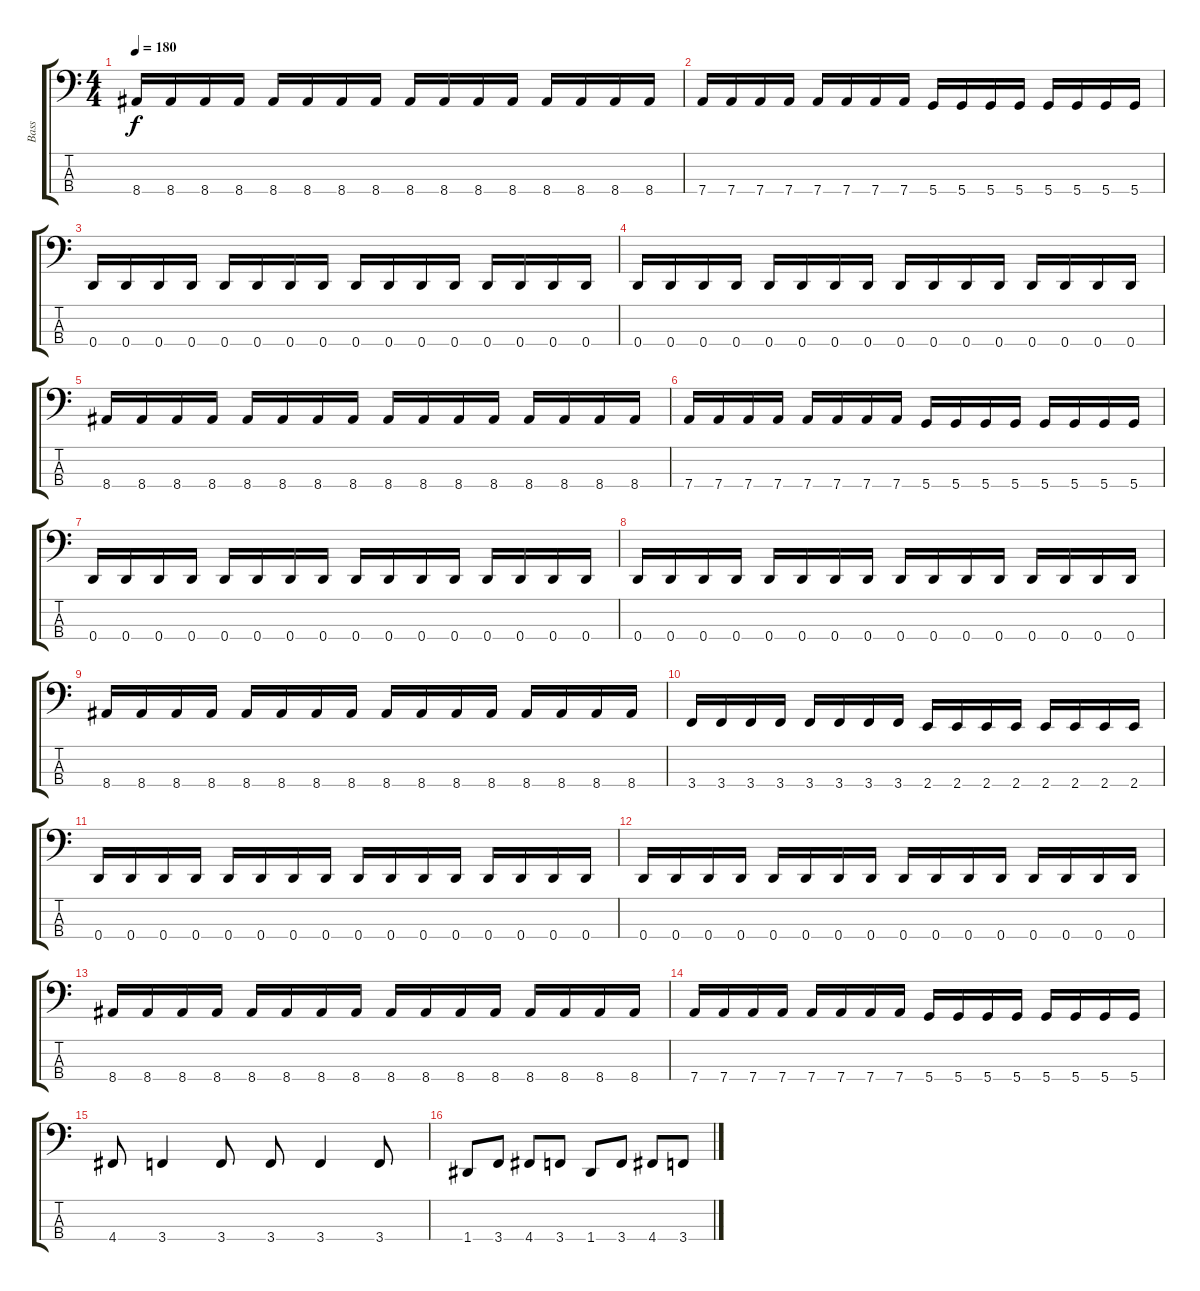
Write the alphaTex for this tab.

\track ("Bass" "Bass") {instrument electricbassfinger}
\staff {score tabs}
\tuning (G2 D2 A1 D1) {hide}
\ts (4 4)
\tempo 180
\clef f4
\ks c
8.4.16{dy f} 8.4.16 8.4.16 8.4.16 8.4.16 8.4.16 8.4.16 8.4.16 8.4.16 8.4.16 8.4.16 8.4.16 8.4.16 8.4.16 8.4.16 8.4.16 |
7.4.16 7.4.16 7.4.16 7.4.16 7.4.16 7.4.16 7.4.16 7.4.16 5.4.16 5.4.16 5.4.16 5.4.16 5.4.16 5.4.16 5.4.16 5.4.16 |
0.4.16 0.4.16 0.4.16 0.4.16 0.4.16 0.4.16 0.4.16 0.4.16 0.4.16 0.4.16 0.4.16 0.4.16 0.4.16 0.4.16 0.4.16 0.4.16 |
0.4.16 0.4.16 0.4.16 0.4.16 0.4.16 0.4.16 0.4.16 0.4.16 0.4.16 0.4.16 0.4.16 0.4.16 0.4.16 0.4.16 0.4.16 0.4.16 |
8.4.16 8.4.16 8.4.16 8.4.16 8.4.16 8.4.16 8.4.16 8.4.16 8.4.16 8.4.16 8.4.16 8.4.16 8.4.16 8.4.16 8.4.16 8.4.16 |
7.4.16 7.4.16 7.4.16 7.4.16 7.4.16 7.4.16 7.4.16 7.4.16 5.4.16 5.4.16 5.4.16 5.4.16 5.4.16 5.4.16 5.4.16 5.4.16 |
0.4.16 0.4.16 0.4.16 0.4.16 0.4.16 0.4.16 0.4.16 0.4.16 0.4.16 0.4.16 0.4.16 0.4.16 0.4.16 0.4.16 0.4.16 0.4.16 |
0.4.16 0.4.16 0.4.16 0.4.16 0.4.16 0.4.16 0.4.16 0.4.16 0.4.16 0.4.16 0.4.16 0.4.16 0.4.16 0.4.16 0.4.16 0.4.16 |
8.4.16 8.4.16 8.4.16 8.4.16 8.4.16 8.4.16 8.4.16 8.4.16 8.4.16 8.4.16 8.4.16 8.4.16 8.4.16 8.4.16 8.4.16 8.4.16 |
3.4.16 3.4.16 3.4.16 3.4.16 3.4.16 3.4.16 3.4.16 3.4.16 2.4.16 2.4.16 2.4.16 2.4.16 2.4.16 2.4.16 2.4.16 2.4.16 |
0.4.16 0.4.16 0.4.16 0.4.16 0.4.16 0.4.16 0.4.16 0.4.16 0.4.16 0.4.16 0.4.16 0.4.16 0.4.16 0.4.16 0.4.16 0.4.16 |
0.4.16 0.4.16 0.4.16 0.4.16 0.4.16 0.4.16 0.4.16 0.4.16 0.4.16 0.4.16 0.4.16 0.4.16 0.4.16 0.4.16 0.4.16 0.4.16 |
8.4.16 8.4.16 8.4.16 8.4.16 8.4.16 8.4.16 8.4.16 8.4.16 8.4.16 8.4.16 8.4.16 8.4.16 8.4.16 8.4.16 8.4.16 8.4.16 |
7.4.16 7.4.16 7.4.16 7.4.16 7.4.16 7.4.16 7.4.16 7.4.16 5.4.16 5.4.16 5.4.16 5.4.16 5.4.16 5.4.16 5.4.16 5.4.16 |
4.4.8 3.4.4 3.4.8 3.4.8 3.4.4 3.4.8 |
1.4.8 3.4.8 4.4.8 3.4.8 1.4.8 3.4.8 4.4.8 3.4.8
